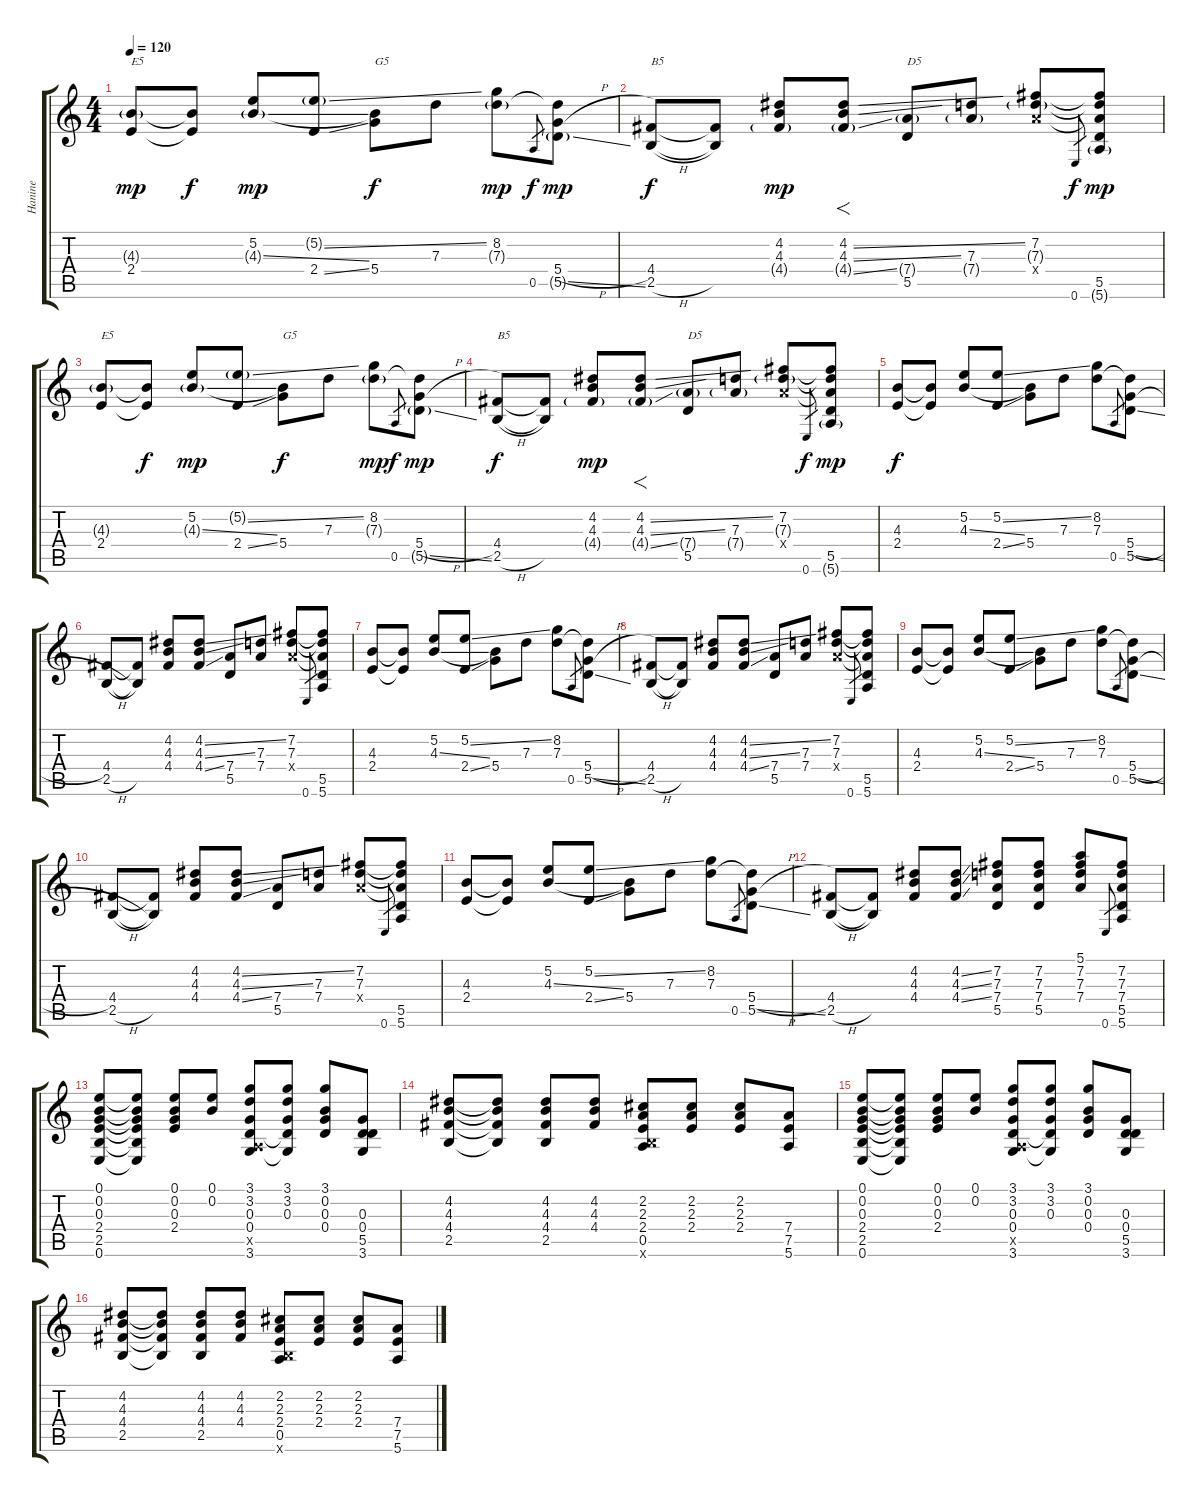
\track ("Hanine" "Hanine") {instrument acousticguitarnylon}
\staff {score tabs}
\tuning (E4 B3 G3 D3 A2 E2) {hide}
\ts (4 4)
\tempo 120
\clef g2
\ks c
(4.3{g} 2.4).8{txt "E5" dy mp instrument acousticguitarnylon} (4.3{t} 2.4{t}).8{dy f} (5.2 4.3{ss g}).8{dy mp} (5.2{ss g} 2.4{ss}).8 (4.3{t} 5.4).8{txt "G5" dy f} 7.3.8 (8.2 7.3{g}).8{dy mp} 0.5.8{gr dy f} (7.3{t} 5.4{h} 5.5{ss g}).8{dy mp} |
(4.4 2.5{h}).8{txt "B5" dy f} (4.4{t} 2.5{t}).8 (4.2 4.3 4.4{g}).8{dy mp} (4.2{ss} 4.3{ss} 4.4{ss g}).8{f} (7.4{g} 5.5).8{txt "D5"} (7.3 7.4{g}).8 (7.2 7.3{g} 7.4{x}).8 0.6.8{gr dy f} (7.2{t} 7.3{t} 7.4{t} 5.5 5.6{g}).8{dy mp} |
(4.3{g} 2.4).8{txt "E5"} (4.3{t} 2.4{t}).8{dy f} (5.2 4.3{ss g}).8{dy mp} (5.2{ss g} 2.4{ss}).8 (4.3{t} 5.4).8{txt "G5" dy f} 7.3.8 (8.2 7.3{g}).8{dy mp} 0.5.8{gr dy f} (7.3{t} 5.4{h} 5.5{ss g}).8{dy mp} |
(4.4 2.5{h}).8{txt "B5" dy f} (4.4{t} 2.5{t}).8 (4.2 4.3 4.4{g}).8{dy mp} (4.2{ss} 4.3{ss} 4.4{ss g}).8{f} (7.4{g} 5.5).8{txt "D5"} (7.3 7.4{g}).8 (7.2 7.3{g} 7.4{x}).8 0.6.8{gr dy f} (7.2{t} 7.3{t} 7.4{t} 5.5 5.6{g}).8{dy mp} |
(4.3 2.4).8{dy f} (4.3{t} 2.4{t}).8 (5.2 4.3{ss}).8 (5.2{ss} 2.4{ss}).8 (4.3{t} 5.4).8 7.3.8 (8.2 7.3).8 0.5.8{gr} (7.3{t} 5.4{h} 5.5{ss}).8 |
(4.4 2.5{h}).8 (4.4{t} 2.5{t}).8 (4.2 4.3 4.4).8 (4.2{ss} 4.3{ss} 4.4{ss}).8 (7.4 5.5).8 (7.3 7.4).8 (7.2 7.3 7.4{x}).8 0.6.8{gr} (7.2{t} 7.3{t} 7.4{t} 5.5 5.6).8 |
(4.3 2.4).8 (4.3{t} 2.4{t}).8 (5.2 4.3{ss}).8 (5.2{ss} 2.4{ss}).8 (4.3{t} 5.4).8 7.3.8 (8.2 7.3).8 0.5.8{gr} (7.3{t} 5.4{h} 5.5{ss}).8 |
(4.4 2.5{h}).8 (4.4{t} 2.5{t}).8 (4.2 4.3 4.4).8 (4.2{ss} 4.3{ss} 4.4{ss}).8 (7.4 5.5).8 (7.3 7.4).8 (7.2 7.3 7.4{x}).8 0.6.8{gr} (7.2{t} 7.3{t} 7.4{t} 5.5 5.6).8 |
(4.3 2.4).8 (4.3{t} 2.4{t}).8 (5.2 4.3{ss}).8 (5.2{ss} 2.4{ss}).8 (4.3{t} 5.4).8 7.3.8 (8.2 7.3).8 0.5.8{gr} (7.3{t} 5.4{h} 5.5{ss}).8 |
(4.4 2.5{h}).8 (4.4{t} 2.5{t}).8 (4.2 4.3 4.4).8 (4.2{ss} 4.3{ss} 4.4{ss}).8 (7.4 5.5).8 (7.3 7.4).8 (7.2 7.3 7.4{x}).8 0.6.8{gr} (7.2{t} 7.3{t} 7.4{t} 5.5 5.6).8 |
(4.3 2.4).8 (4.3{t} 2.4{t}).8 (5.2 4.3{ss}).8 (5.2{ss} 2.4{ss}).8 (4.3{t} 5.4).8 7.3.8 (8.2 7.3).8 0.5.8{gr} (7.3{t} 5.4{h} 5.5{ss}).8 |
(4.4 2.5{h}).8 (4.4{t} 2.5{t}).8 (4.2 4.3 4.4).8 (4.2{ss} 4.3{ss} 4.4{ss}).8 (7.2 7.3 7.4 5.5).8 (7.2 7.3 7.4 5.5).8 (5.1 7.2 7.3 7.4).8 0.6.8{gr} (7.2 7.3 7.4 5.5 5.6).8 |
(0.1 0.2 0.3 2.4 2.5 0.6).8 (0.1{t} 0.2{t} 0.3{t} 2.4{t} 2.5{t} 0.6{t}).8 (0.1 0.2 0.3 2.4).8 (0.1 0.2).8 (3.1 3.2 0.3 0.4 0.5{x} 3.6).8 (3.1 3.2 0.3 0.4{t} 3.6{t}).8 (3.1 0.2 0.3 0.4).8 (0.3 0.4 5.5 3.6).8 |
(4.2 4.3 4.4 2.5).8 (4.2{t} 4.3{t} 4.4{t} 2.5{t}).8 (4.2 4.3 4.4 2.5).8 (4.2 4.3 4.4).8 (2.2 2.3 2.4 0.5 7.6{x}).8 (2.2 2.3 2.4).8 (2.2 2.3 2.4).8 (7.4 7.5 5.6).8 |
(0.1 0.2 0.3 2.4 2.5 0.6).8 (0.1{t} 0.2{t} 0.3{t} 2.4{t} 2.5{t} 0.6{t}).8 (0.1 0.2 0.3 2.4).8 (0.1 0.2).8 (3.1 3.2 0.3 0.4 0.5{x} 3.6).8 (3.1 3.2 0.3 0.4{t} 3.6{t}).8 (3.1 0.2 0.3 0.4).8 (0.3 0.4 5.5 3.6).8 |
(4.2 4.3 4.4 2.5).8 (4.2{t} 4.3{t} 4.4{t} 2.5{t}).8 (4.2 4.3 4.4 2.5).8 (4.2 4.3 4.4).8 (2.2 2.3 2.4 0.5 7.6{x}).8 (2.2 2.3 2.4).8 (2.2 2.3 2.4).8 (7.4 7.5 5.6).8
